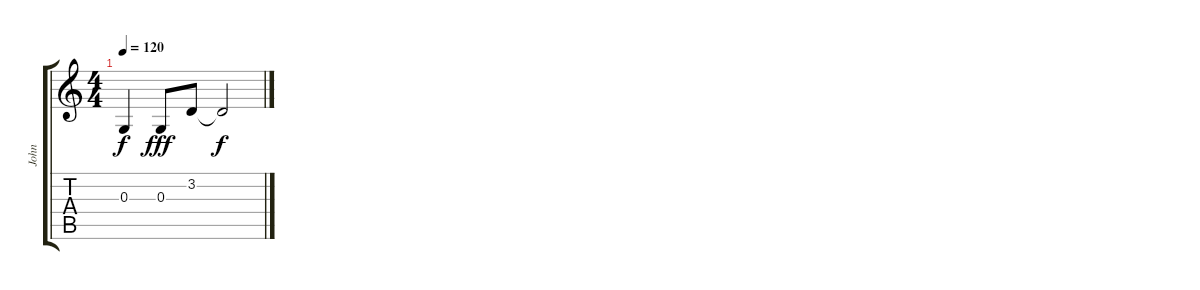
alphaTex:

\track ("John" "John") {instrument lead5charang}
\staff {score tabs}
\tuning (E4 B3 G3 D3 A2 E2) {hide}
\ts (4 4)
\tempo 120
\clef g2
\ks c
0.3{t}.4{dy f} 0.3.8{dy fff} 3.2.8 3.2{t}.2{dy f}
